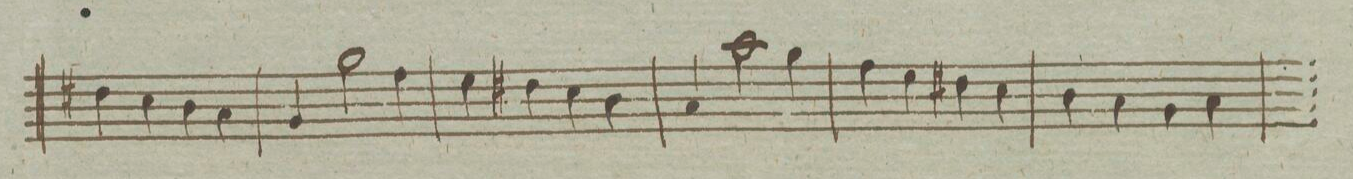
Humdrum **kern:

**kern	**dynam
*I"Fagotto Secondo	*
*clefF4	*
*k[fncngn]	*
*met(c|)	*
*M2/2	*
4F#X\	.
4E\	.
4D\	.
4C\	.
=58	=58
4BB/	.
2B\	.
4A\	.
=59	=59
4G\	.
4F#X\	.
4E\	.
4D\	.
=60	=60
4C/	.
2c\	.
4B\	.
=61	=61
4A\	.
4G\	.
4F#X\	.
4E\	.
=62	=62
4D\	.
4C\	.
4BB\	.
4C\	.
=63	=63
*-	*-
